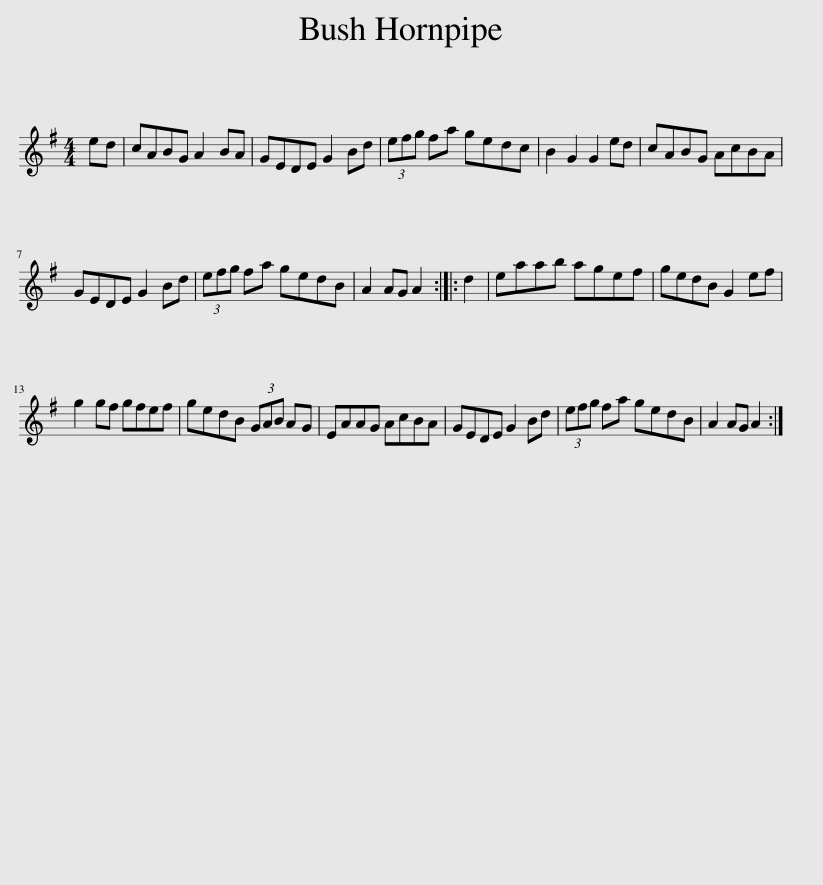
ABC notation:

X:1
L:1/8
M:4/4
I:linebreak $
K:G
V:1 treble
V:1
 ed | cABG A2 BA | GEDE G2 Bd | (3efg fa gedc | B2 G2 G2 ed | %5
 cABG AcBA |$ GEDE G2 Bd | (3efg fa gedB | A2 AG A2 :: d2 | %10
 eaab agef | gedB G2 ef |$ g2 gf gfef | gedB (3GAB AG | EAAG AcBA | %15
 GEDE G2 Bd | (3efg fa gedB | A2 AG A2 :| %18
